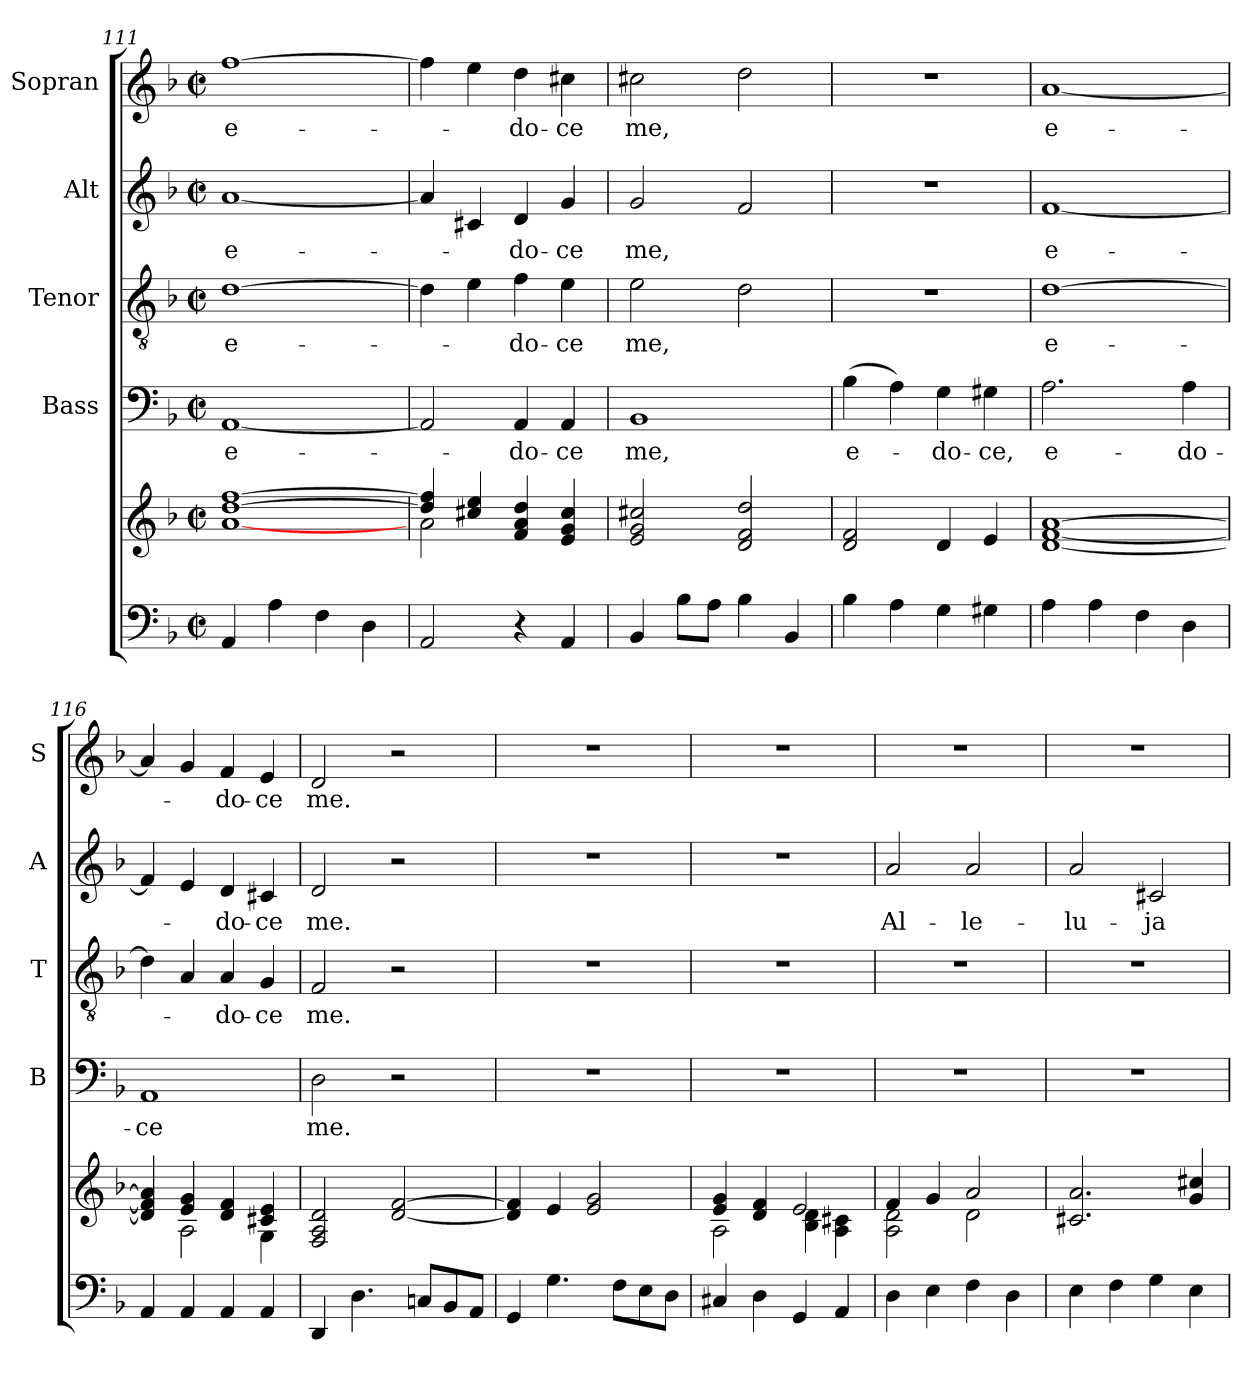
**kern	**kern	**kern	**text	**kern	**text	**kern	**text	**kern	**text
*part5	*part5	*part4	*part4	*part3	*part3	*part2	*part2	*part1	*part1
*staff6	*staff5	*staff4	*staff4	*staff3	*staff3	*staff2	*staff2	*staff1	*staff1
*	*	*I"Bass	*	*I"Tenor	*	*I"Alt	*	*I"Sopran	*
*	*	*I'B	*	*I'T	*	*I'A	*	*I'S	*
!!LO:PB:g=z
*clefF4	*clefG2	*clefF4	*	*clefGv2	*	*clefG2	*	*clefG2	*
*k[b-]	*k[b-]	*k[b-]	*	*k[b-]	*	*k[b-]	*	*k[b-]	*
*F:	*F:	*F:	*	*F:	*	*F:	*	*F:	*
*M2/2	*M2/2	*M2/2	*	*M2/2	*	*M2/2	*	*M2/2	*
*met(c|)	*met(c|)	*met(c|)	*	*met(c|)	*	*met(c|)	*	*met(c|)	*
=111	=111	=111	=111	=111	=111	=111	=111	=111	=111
!	!	!	!LO:LY:b	!	!LO:LY:b	!	!LO:LY:b	!	!LO:LY:b
4AA/	[1a [1dd [1ff	[1AA	e-	[1d	e-	[1a	e-	[1ff	e-
4A\	.	.	.	.	.	.	.	.	.
4F\	.	.	.	.	.	.	.	.	.
4D\	.	.	.	.	.	.	.	.	.
=112	=112	=112	=112	=112	=112	=112	=112	=112	=112
*	*^	*	*	*	*	*	*	*	*
2AA/	4dd/] 4ff/]	2a\	2AA/]	.	4d\]	.	4a/]	.	4ff\]	.
.	4cc#X/ 4ee/	.	.	.	4e\	.	4c#X/	.	4ee\	.
!	!	!	!	!LO:LY:b	!	!LO:LY:b	!	!LO:LY:b	!	!LO:LY:b
4r	4f/ 4a/ 4dd/	2ryy	4AA/	-do-	4f\	-do-	4d/	-do-	4dd\	-do-
!	!	!	!	!LO:LY:b	!	!LO:LY:b	!	!LO:LY:b	!	!LO:LY:b
4AA/	4e/ 4g/ 4cc#/	.	4AA/	-ce	4e\	-ce	4g/	-ce	4cc#X\	-ce
*	*v	*v	*	*	*	*	*	*	*	*
=113	=113	=113	=113	=113	=113	=113	=113	=113	=113
!	!	!	!LO:LY:b	!	!LO:LY:b	!	!LO:LY:b	!	!LO:LY:b
4BB-/	2e/ 2g/ 2cc#X/	1BB-	me,	2e\	me,	2g/	me,	2cc#X\	me,
8B-\L	.	.	.	.	.	.	.	.	.
8A\J	.	.	.	.	.	.	.	.	.
4B-\	2d/ 2f/ 2dd/	.	.	2d\	.	2f/	.	2dd\	.
4BB-/	.	.	.	.	.	.	.	.	.
=114	=114	=114	=114	=114	=114	=114	=114	=114	=114
!	!	!	!LO:LY:b	!	!	!	!	!	!
4B-\	2d/ 2f/	(>4B-\	e-	1r	.	1r	.	1r	.
4A\	.	4A\)	.	.	.	.	.	.	.
!	!	!	!LO:LY:b	!	!	!	!	!	!
4G\	4d/	4G\	-do-	.	.	.	.	.	.
!	!	!	!LO:LY:b	!	!	!	!	!	!
4G#X\	4e/	4G#X\	-ce,	.	.	.	.	.	.
=115	=115	=115	=115	=115	=115	=115	=115	=115	=115
!	!	!	!LO:LY:b	!	!LO:LY:b	!	!LO:LY:b	!	!LO:LY:b
4A\	[1d [1f [1a	2.A\	e-	[1d	e-	[1f	e-	[1a	e-
4A\	.	.	.	.	.	.	.	.	.
4F\	.	.	.	.	.	.	.	.	.
!	!	!	!LO:LY:b	!	!	!	!	!	!
4D\	.	4A\	-do-	.	.	.	.	.	.
=116	=116	=116	=116	=116	=116	=116	=116	=116	=116
*	*^	*	*	*	*	*	*	*	*
!	!	!	!	!LO:LY:b	!	!	!	!	!	!
4AA/	4d/] 4f/] 4a/]	4ryy	1AA	-ce	4d\]	.	4f/]	.	4a/]	.
4AA/	4e/ 4g/	2A\	.	.	4A/	.	4e/	.	4g/	.
!	!	!	!	!	!	!LO:LY:b	!	!LO:LY:b	!	!LO:LY:b
4AA/	4d/ 4f/	.	.	.	4A/	-do-	4d/	-do-	4f/	-do-
!	!	!	!	!	!	!LO:LY:b	!	!LO:LY:b	!	!LO:LY:b
4AA/	4c#X/ 4e/	4G\	.	.	4G/	-ce	4c#X/	-ce	4e/	-ce
!!LO:LB:g=z
=117	=117	=117	=117	=117	=117	=117	=117	=117	=117	=117
!	!	!	!	!LO:LY:b	!	!LO:LY:b	!	!LO:LY:b	!	!LO:LY:b
*	*v	*v	*	*	*	*	*	*	*	*
4DD/	2F/ 2A/ 2d/	2D\	me.	2F/	me.	2d/	me.	2d/	me.
4.D\	.	.	.	.	.	.	.	.	.
.	[2d/ [2f/	2r	.	2r	.	2r	.	2r	.
8Cn/L	.	.	.	.	.	.	.	.	.
8BB-/	.	.	.	.	.	.	.	.	.
8AA/J	.	.	.	.	.	.	.	.	.
=118	=118	=118	=118	=118	=118	=118	=118	=118	=118
4GG/	4d/] 4f/]	1r	.	1r	.	1r	.	1r	.
4.G\	4e/	.	.	.	.	.	.	.	.
.	2e/ 2g/	.	.	.	.	.	.	.	.
8F\L	.	.	.	.	.	.	.	.	.
8E\	.	.	.	.	.	.	.	.	.
8D\J	.	.	.	.	.	.	.	.	.
=119	=119	=119	=119	=119	=119	=119	=119	=119	=119
*	*^	*	*	*	*	*	*	*	*
4C#X/	4e/ 4g/	2A\	1r	.	1r	.	1r	.	1r	.
4D\	4d/ 4f/	.	.	.	.	.	.	.	.	.
4GG/	2e/	4B-\ 4d\	.	.	.	.	.	.	.	.
4AA/	.	4A\ 4c#X\	.	.	.	.	.	.	.	.
=120	=120	=120	=120	=120	=120	=120	=120	=120	=120	=120
!	!	!	!	!	!	!	!	!LO:LY:b	!	!
4D\	4f/	2A\ 2d\	1r	.	1r	.	2a/	Al-	1r	.
4E\	4g/	.	.	.	.	.	.	.	.	.
!	!	!	!	!	!	!	!	!LO:LY:b	!	!
4F\	2a/	2d\	.	.	.	.	2a/	-le-	.	.
4D\	.	.	.	.	.	.	.	.	.	.
*	*v	*v	*	*	*	*	*	*	*	*
=121	=121	=121	=121	=121	=121	=121	=121	=121	=121
!	!	!	!	!	!	!	!LO:LY:b	!	!
4E\	2.c#X/ 2.a/	1r	.	1r	.	2a/	-lu-	1r	.
4F\	.	.	.	.	.	.	.	.	.
!	!	!	!	!	!	!	!LO:LY:b	!	!
4G\	.	.	.	.	.	2c#X/	-ja	.	.
4E\	4g/ 4cc#X/	.	.	.	.	.	.	.	.
=	=	=	=	=	=	=	=	=	=
*-	*-	*-	*-	*-	*-	*-	*-	*-	*-
